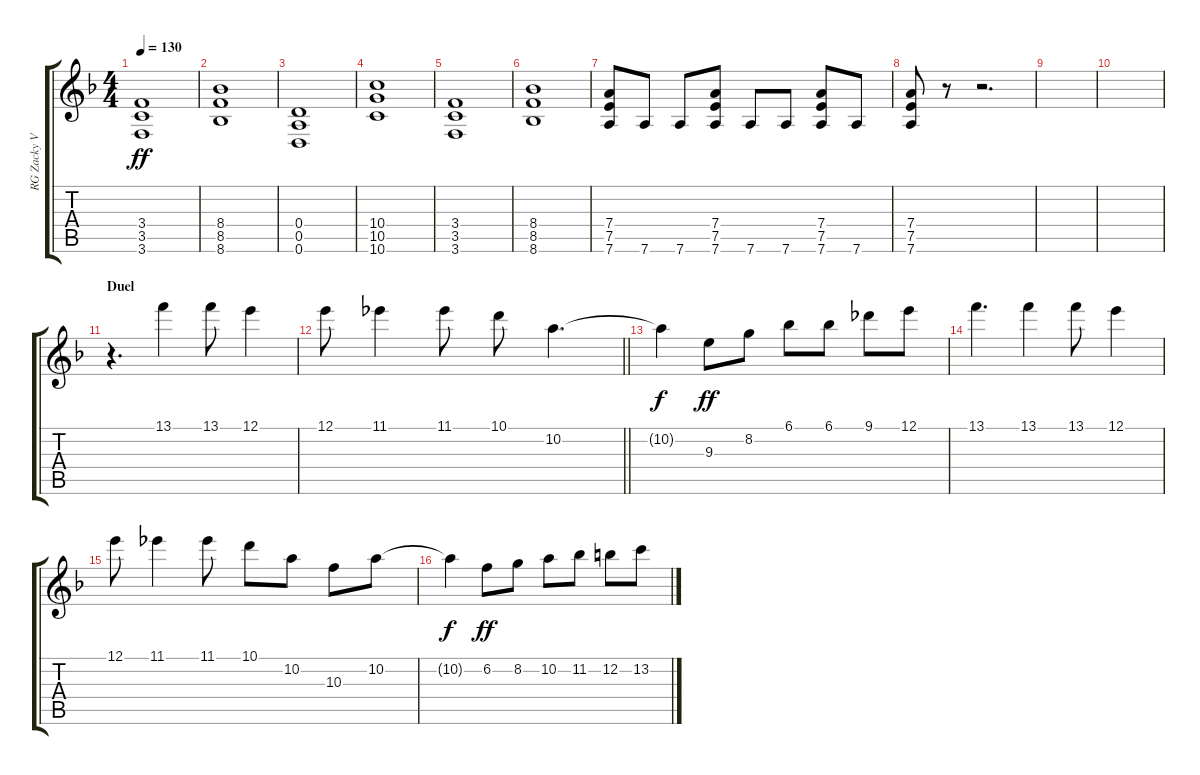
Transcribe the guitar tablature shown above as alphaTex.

\track ("RG Zacky Vengeance" "RG Zacky V") {instrument overdrivenguitar}
\staff {score tabs}
\tuning (E4 B3 G3 D3 A2 D2) {hide}
\ts (4 4)
\tempo 130
\clef g2
\ks dminor
(3.4 3.5 3.6).1{dy ff} |
(8.4 8.5 8.6).1 |
(0.4 0.5 0.6).1 |
(10.4 10.5 10.6).1 |
(3.4 3.5 3.6).1 |
(8.4 8.5 8.6).1 |
(7.4 7.5 7.6).8 7.6.8 7.6.8 (7.4 7.5 7.6).8 7.6.8 7.6.8 (7.4 7.5 7.6).8 7.6.8 |
(7.4 7.5 7.6).8 r.8 r.2{d} |
|
|
\section ("" "Duel")
r.4{d} 13.1.4 13.1.8 12.1.4 |
\barLineRight lightlight
12.1.8 11.1.4 11.1.8 10.1.8 10.2.4{d} |
10.2{t}.4{dy f} 9.3.8{dy ff} 8.2.8 6.1.8 6.1.8 9.1.8 12.1.8 |
13.1.4{d} 13.1.4 13.1.8 12.1.4 |
12.1.8 11.1.4 11.1.8 10.1.8 10.2.8 10.3.8 10.2.8 |
10.2{t}.4{dy f} 6.2.8{dy ff} 8.2.8 10.2.8 11.2.8 12.2.8 13.2.8
